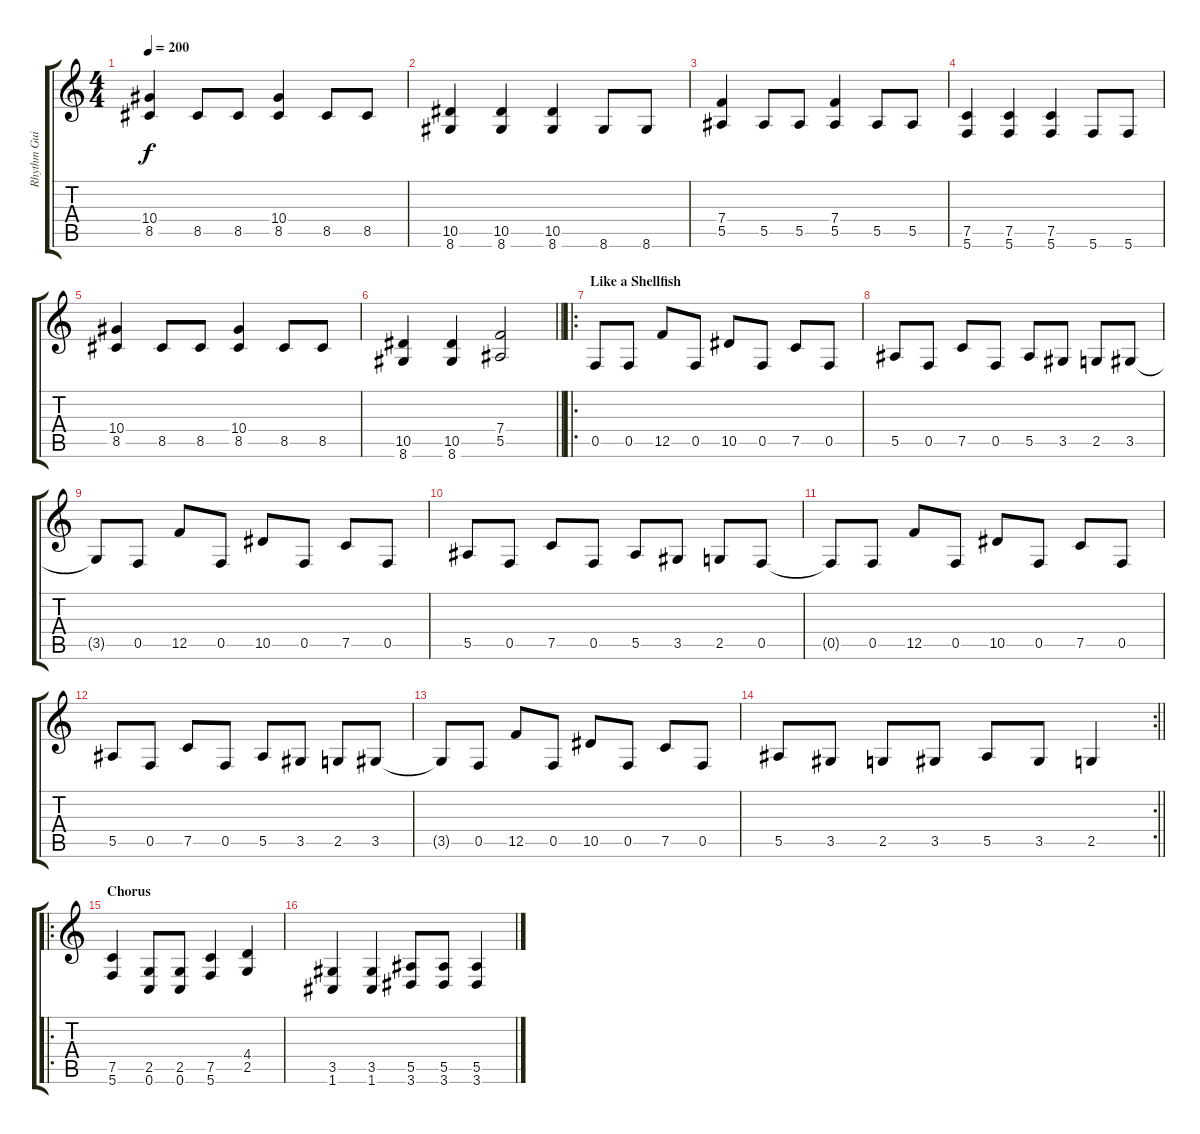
\track ("Rhythm Guitar" "Rhythm Gui") {instrument distortionguitar}
\staff {score tabs}
\tuning (C4 G3 Eb3 Bb2 F2 C2) {hide}
\ts (4 4)
\tempo 200
\clef g2
\ks c
(10.4 8.5).4{dy f} 8.5.8 8.5.8 (10.4 8.5).4 8.5.8 8.5.8 |
(10.5 8.6).4 (10.5 8.6).4 (10.5 8.6).4 8.6.8 8.6.8 |
(7.4 5.5).4 5.5.8 5.5.8 (7.4 5.5).4 5.5.8 5.5.8 |
(7.5 5.6).4 (7.5 5.6).4 (7.5 5.6).4 5.6.8 5.6.8 |
(10.4 8.5).4 8.5.8 8.5.8 (10.4 8.5).4 8.5.8 8.5.8 |
\barLineRight lightlight
(10.5 8.6).4 (10.5 8.6).4 (7.4 5.5).2 |
\ro
\section ("" "Like a Shellfish")
0.5.8 0.5.8 12.5.8 0.5.8 10.5.8 0.5.8 7.5.8 0.5.8 |
5.5.8 0.5.8 7.5.8 0.5.8 5.5.8 3.5.8 2.5.8 3.5.8 |
3.5{t}.8 0.5.8 12.5.8 0.5.8 10.5.8 0.5.8 7.5.8 0.5.8 |
5.5.8 0.5.8 7.5.8 0.5.8 5.5.8 3.5.8 2.5.8 0.5.8 |
0.5{t}.8 0.5.8 12.5.8 0.5.8 10.5.8 0.5.8 7.5.8 0.5.8 |
5.5.8 0.5.8 7.5.8 0.5.8 5.5.8 3.5.8 2.5.8 3.5.8 |
3.5{t}.8 0.5.8 12.5.8 0.5.8 10.5.8 0.5.8 7.5.8 0.5.8 |
\rc 2
\barLineRight lightlight
5.5.8 3.5.8 2.5.8 3.5.8 5.5.8 3.5.8 2.5.4 |
\ro
\section ("" "Chorus")
(7.5 5.6).4 (2.5 0.6).8 (2.5 0.6).8 (7.5 5.6).4 (4.4 2.5).4 |
(3.5 1.6).4 (3.5 1.6).4 (5.5 3.6).8 (5.5 3.6).8 (5.5 3.6).4
